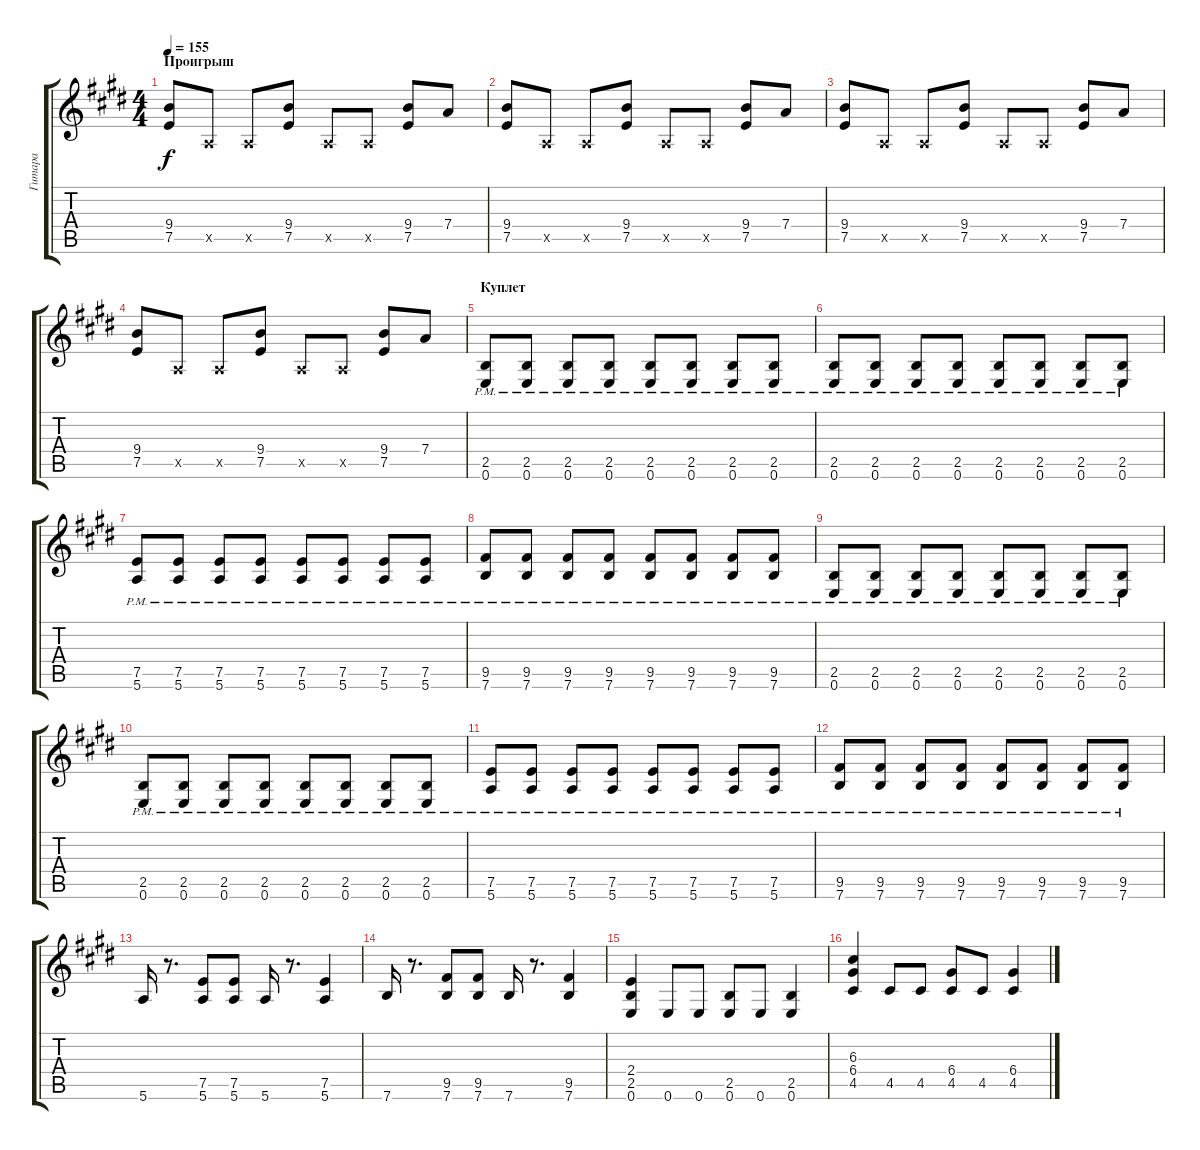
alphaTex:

\track ("Гитара" "Гитара") {instrument acousticguitarsteel}
\staff {score tabs}
\tuning (E4 B3 G3 D3 A2 E2) {hide}
\ts (4 4)
\section ("" "Проигрыш")
\tempo 155
\clef g2
\ks e
(9.4 7.5).8{dy f volume 16 balance 16 instrument distortionguitar} 0.5{x}.8 0.5{x}.8 (9.4 7.5).8 0.5{x}.8 0.5{x}.8 (9.4 7.5).8 7.4.8 |
(9.4 7.5).8 0.5{x}.8 0.5{x}.8 (9.4 7.5).8 0.5{x}.8 0.5{x}.8 (9.4 7.5).8 7.4.8 |
(9.4 7.5).8 0.5{x}.8 0.5{x}.8 (9.4 7.5).8 0.5{x}.8 0.5{x}.8 (9.4 7.5).8 7.4.8 |
(9.4 7.5).8 0.5{x}.8 0.5{x}.8 (9.4 7.5).8 0.5{x}.8 0.5{x}.8 (9.4 7.5).8 7.4.8 |
\section ("" "Куплет")
(2.5 0.6{pm}).8{volume 13 balance 8} (2.5 0.6{pm}).8 (2.5 0.6{pm}).8 (2.5 0.6{pm}).8 (2.5 0.6{pm}).8 (2.5 0.6{pm}).8 (2.5 0.6{pm}).8 (2.5 0.6{pm}).8 |
(2.5 0.6{pm}).8 (2.5 0.6{pm}).8 (2.5 0.6{pm}).8 (2.5 0.6{pm}).8 (2.5 0.6{pm}).8 (2.5 0.6{pm}).8 (2.5 0.6{pm}).8 (2.5 0.6{pm}).8 |
(7.5 5.6{pm}).8 (7.5 5.6{pm}).8 (7.5 5.6{pm}).8 (7.5 5.6{pm}).8 (7.5 5.6{pm}).8 (7.5 5.6{pm}).8 (7.5 5.6{pm}).8 (7.5 5.6{pm}).8 |
(9.5 7.6{pm}).8 (9.5 7.6{pm}).8 (9.5 7.6{pm}).8 (9.5 7.6{pm}).8 (9.5 7.6{pm}).8 (9.5 7.6{pm}).8 (9.5 7.6{pm}).8 (9.5 7.6{pm}).8 |
(2.5 0.6{pm}).8 (2.5 0.6{pm}).8 (2.5 0.6{pm}).8 (2.5 0.6{pm}).8 (2.5 0.6{pm}).8 (2.5 0.6{pm}).8 (2.5 0.6{pm}).8 (2.5 0.6{pm}).8 |
(2.5 0.6{pm}).8 (2.5 0.6{pm}).8 (2.5 0.6{pm}).8 (2.5 0.6{pm}).8 (2.5 0.6{pm}).8 (2.5 0.6{pm}).8 (2.5 0.6{pm}).8 (2.5 0.6{pm}).8 |
(7.5 5.6{pm}).8 (7.5 5.6{pm}).8 (7.5 5.6{pm}).8 (7.5 5.6{pm}).8 (7.5 5.6{pm}).8 (7.5 5.6{pm}).8 (7.5 5.6{pm}).8 (7.5 5.6{pm}).8 |
(9.5 7.6{pm}).8 (9.5 7.6{pm}).8 (9.5 7.6{pm}).8 (9.5 7.6{pm}).8 (9.5 7.6{pm}).8 (9.5 7.6{pm}).8 (9.5 7.6{pm}).8 (9.5 7.6{pm}).8 |
5.6.16 r.8{d} (7.5 5.6).8 (7.5 5.6).8 5.6.16 r.8{d} (7.5 5.6).4 |
7.6.16 r.8{d} (9.5 7.6).8 (9.5 7.6).8 7.6.16 r.8{d} (9.5 7.6).4 |
(2.4 2.5 0.6).4 0.6.8 0.6.8 (2.5 0.6).8 0.6.8 (2.5 0.6).4 |
(6.3 6.4 4.5).4 4.5.8 4.5.8 (6.4 4.5).8 4.5.8 (6.4 4.5).4
